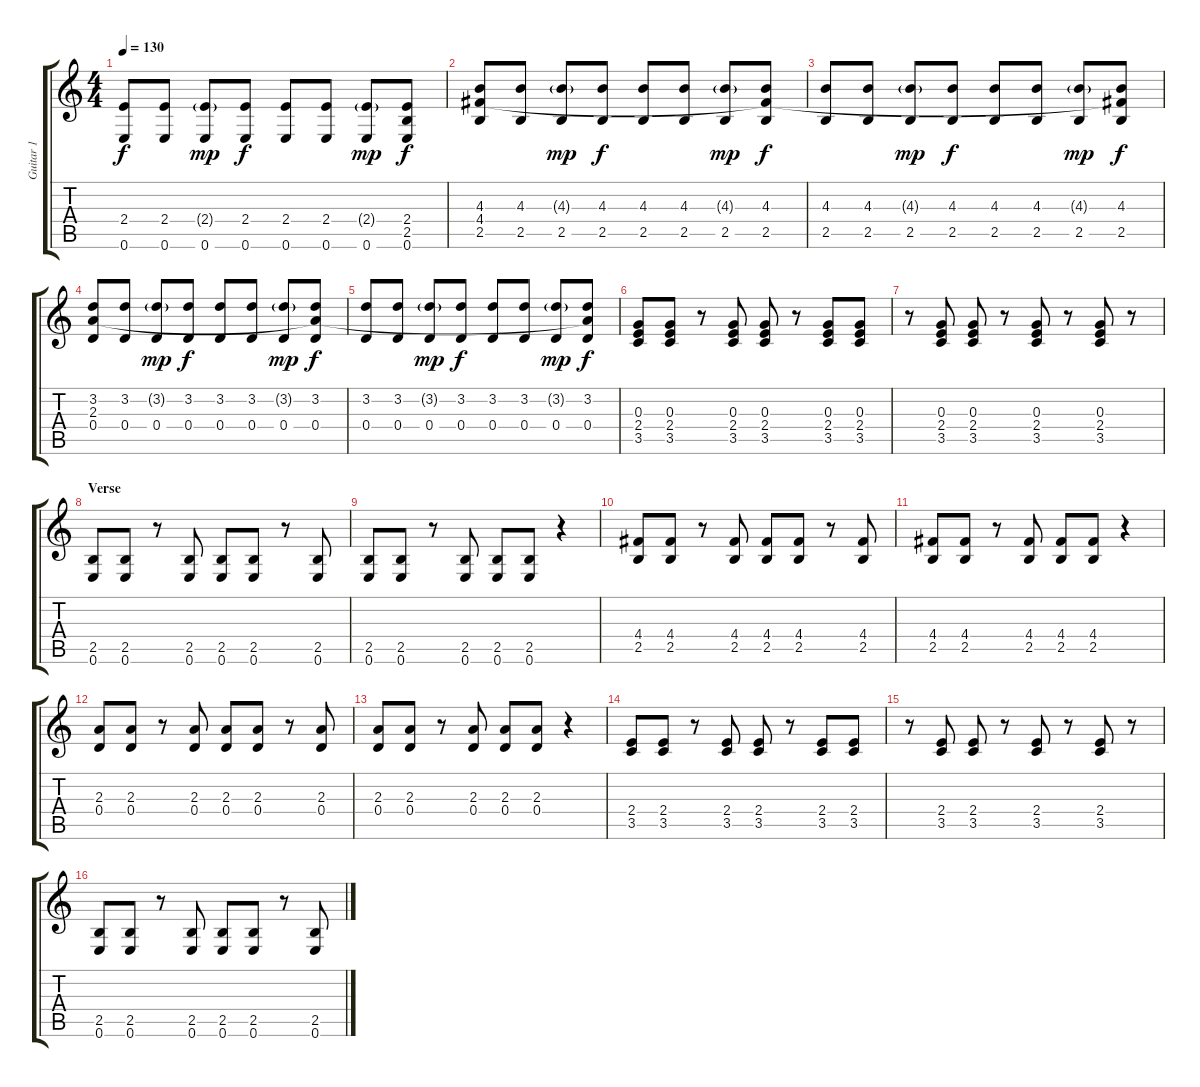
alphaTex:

\track ("Guitar 1" "Guitar 1") {instrument distortionguitar}
\staff {score tabs}
\tuning (E4 B3 G3 D3 A2 E2) {hide}
\ts (4 4)
\tempo 130
\clef g2
\ks c
(2.4 0.6).8{dy f} (2.4 0.6).8 (2.4{g} 0.6).8{dy mp} (2.4 0.6).8{dy f} (2.4 0.6).8 (2.4 0.6).8 (2.4{g} 0.6).8{dy mp} (2.4 2.5{t} 0.6).8{dy f} |
(4.3 4.4 2.5).8 (4.3 2.5).8 (4.3{g} 2.5).8{dy mp} (4.3 2.5).8{dy f} (4.3 2.5).8 (4.3 2.5).8 (4.3{g} 2.5).8{dy mp} (4.3 4.4{t} 2.5).8{dy f} |
(4.3 2.5).8 (4.3 2.5).8 (4.3{g} 2.5).8{dy mp} (4.3 2.5).8{dy f} (4.3 2.5).8 (4.3 2.5).8 (4.3{g} 2.5).8{dy mp} (4.3 4.4{t} 2.5).8{dy f} |
(3.2 2.3 0.4).8 (3.2 0.4).8 (3.2{g} 0.4).8{dy mp} (3.2 0.4).8{dy f} (3.2 0.4).8 (3.2 0.4).8 (3.2{g} 0.4).8{dy mp} (3.2 2.3{t} 0.4).8{dy f} |
(3.2 0.4).8 (3.2 0.4).8 (3.2{g} 0.4).8{dy mp} (3.2 0.4).8{dy f} (3.2 0.4).8 (3.2 0.4).8 (3.2{g} 0.4).8{dy mp} (3.2 2.3{t} 0.4).8{dy f} |
(0.3 2.4 3.5).8 (0.3 2.4 3.5).8 r.8 (0.3 2.4 3.5).8 (0.3 2.4 3.5).8 r.8 (0.3 2.4 3.5).8 (0.3 2.4 3.5).8 |
r.8 (0.3 2.4 3.5).8 (0.3 2.4 3.5).8 r.8 (0.3 2.4 3.5).8 r.8 (0.3 2.4 3.5).8 r.8 |
\section ("" "Verse")
(2.5 0.6).8 (2.5 0.6).8 r.8 (2.5 0.6).8 (2.5 0.6).8 (2.5 0.6).8 r.8 (2.5 0.6).8 |
(2.5 0.6).8 (2.5 0.6).8 r.8 (2.5 0.6).8 (2.5 0.6).8 (2.5 0.6).8 r.4 |
(4.4 2.5).8 (4.4 2.5).8 r.8 (4.4 2.5).8 (4.4 2.5).8 (4.4 2.5).8 r.8 (4.4 2.5).8 |
(4.4 2.5).8 (4.4 2.5).8 r.8 (4.4 2.5).8 (4.4 2.5).8 (4.4 2.5).8 r.4 |
(2.3 0.4).8 (2.3 0.4).8 r.8 (2.3 0.4).8 (2.3 0.4).8 (2.3 0.4).8 r.8 (2.3 0.4).8 |
(2.3 0.4).8 (2.3 0.4).8 r.8 (2.3 0.4).8 (2.3 0.4).8 (2.3 0.4).8 r.4 |
(2.4 3.5).8 (2.4 3.5).8 r.8 (2.4 3.5).8 (2.4 3.5).8 r.8 (2.4 3.5).8 (2.4 3.5).8 |
r.8 (2.4 3.5).8 (2.4 3.5).8 r.8 (2.4 3.5).8 r.8 (2.4 3.5).8 r.8 |
(2.5 0.6).8 (2.5 0.6).8 r.8 (2.5 0.6).8 (2.5 0.6).8 (2.5 0.6).8 r.8 (2.5 0.6).8
